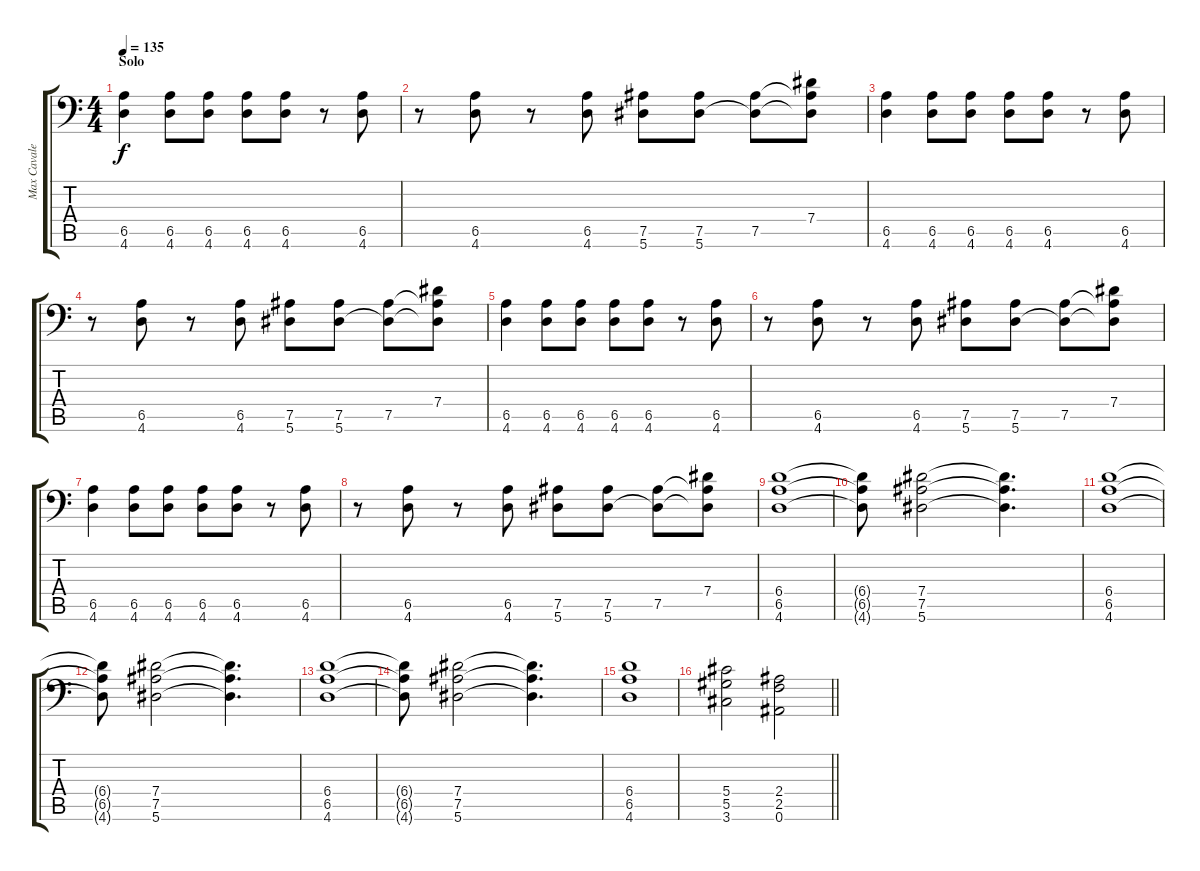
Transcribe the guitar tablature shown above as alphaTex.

\track ("Max Cavalera" "Max Cavale") {instrument distortionguitar}
\staff {score tabs}
\tuning (Bb3 F3 Db3 Ab2 Eb2 Bb1) {hide}
\ts (4 4)
\section ("" "Solo")
\tempo 135
\clef f4
\ks c
(6.5 4.6).4{dy f} (6.5 4.6).8 (6.5 4.6).8 (6.5 4.6).8 (6.5 4.6).8 r.8 (6.5 4.6).8 |
r.8 (6.5 4.6).8 r.8 (6.5 4.6).8 (7.5 5.6).8 (7.5 5.6).8 (7.5 5.6{t}).8 (7.4 7.5{t} 5.6{t}).8 |
(6.5 4.6).4 (6.5 4.6).8 (6.5 4.6).8 (6.5 4.6).8 (6.5 4.6).8 r.8 (6.5 4.6).8 |
r.8 (6.5 4.6).8 r.8 (6.5 4.6).8 (7.5 5.6).8 (7.5 5.6).8 (7.5 5.6{t}).8 (7.4 7.5{t} 5.6{t}).8 |
(6.5 4.6).4 (6.5 4.6).8 (6.5 4.6).8 (6.5 4.6).8 (6.5 4.6).8 r.8 (6.5 4.6).8 |
r.8 (6.5 4.6).8 r.8 (6.5 4.6).8 (7.5 5.6).8 (7.5 5.6).8 (7.5 5.6{t}).8 (7.4 7.5{t} 5.6{t}).8 |
(6.5 4.6).4 (6.5 4.6).8 (6.5 4.6).8 (6.5 4.6).8 (6.5 4.6).8 r.8 (6.5 4.6).8 |
r.8 (6.5 4.6).8 r.8 (6.5 4.6).8 (7.5 5.6).8 (7.5 5.6).8 (7.5 5.6{t}).8 (7.4 7.5{t} 5.6{t}).8 |
(6.4 6.5 4.6).1 |
(6.4{t} 6.5{t} 4.6{t}).8 (7.4 7.5 5.6).2 (7.4{t} 7.5{t} 5.6{t}).4{d} |
(6.4 6.5 4.6).1 |
(6.4{t} 6.5{t} 4.6{t}).8 (7.4 7.5 5.6).2 (7.4{t} 7.5{t} 5.6{t}).4{d} |
(6.4 6.5 4.6).1 |
(6.4{t} 6.5{t} 4.6{t}).8 (7.4 7.5 5.6).2 (7.4{t} 7.5{t} 5.6{t}).4{d} |
(6.4 6.5 4.6).1 |
\barLineRight lightlight
(5.4 5.5 3.6).2 (2.4 2.5 0.6).2
